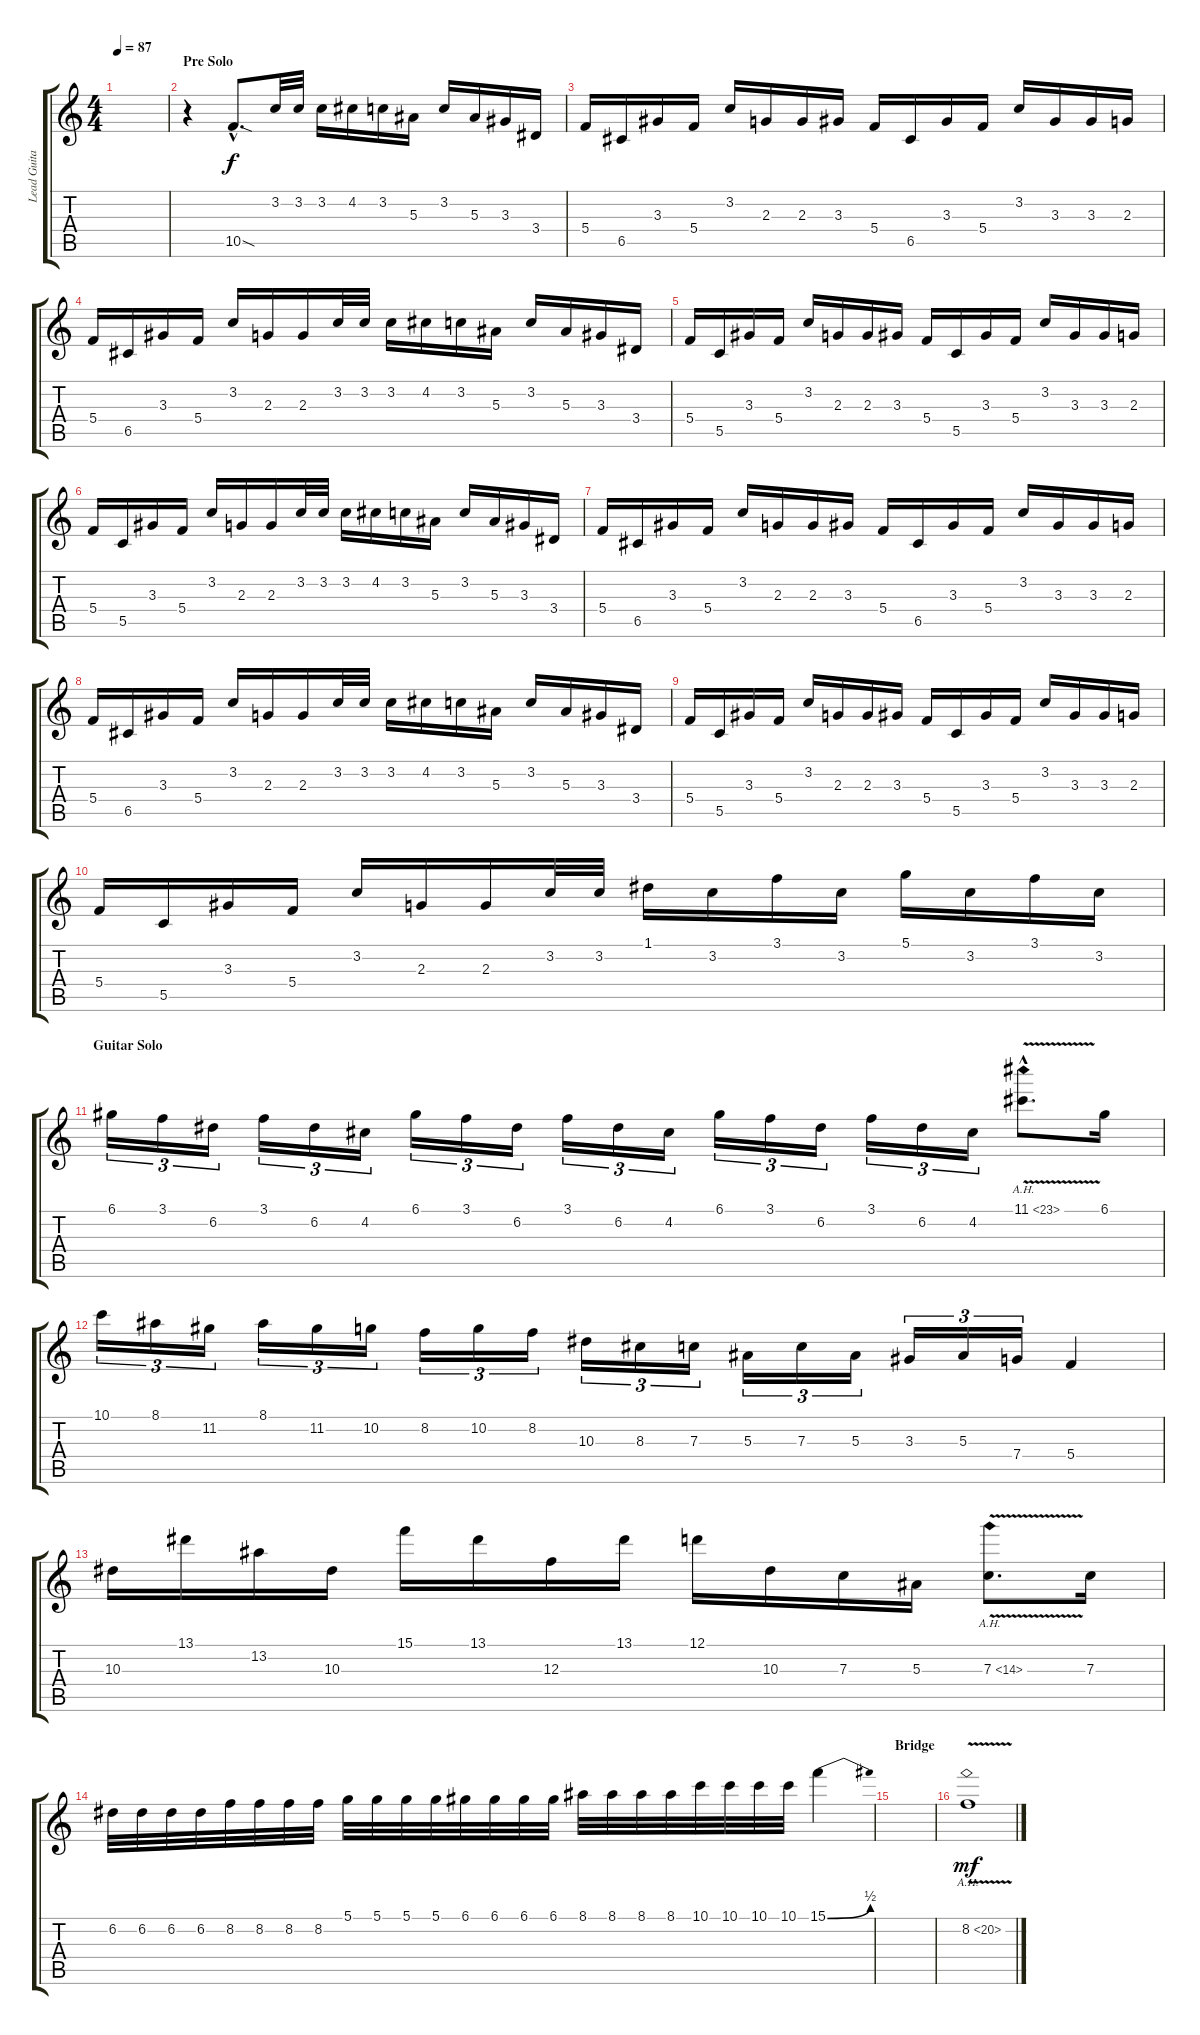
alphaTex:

\track ("Lead Guitar" "Lead Guita") {instrument distortionguitar}
\staff {score tabs}
\tuning (D4 A3 F3 C3 G2 C2) {hide}
\ts (4 4)
\tempo 87
\clef g2
\ks c
|
\section ("" "Pre Solo")
r.4 10.5{sod hac}.8{d dy f} 3.2.32 3.2.32 3.2.16 4.2.16 3.2.16 5.3.16 3.2.16 5.3.16 3.3.16 3.4.16 |
5.4.16 6.5.16 3.3.16 5.4.16 3.2.16 2.3.16 2.3.16 3.3.16 5.4.16 6.5.16 3.3.16 5.4.16 3.2.16 3.3.16 3.3.16 2.3.16 |
5.4.16 6.5.16 3.3.16 5.4.16 3.2.16 2.3.16 2.3.16 3.2.32 3.2.32 3.2.16 4.2.16 3.2.16 5.3.16 3.2.16 5.3.16 3.3.16 3.4.16 |
5.4.16 5.5.16 3.3.16 5.4.16 3.2.16 2.3.16 2.3.16 3.3.16 5.4.16 5.5.16 3.3.16 5.4.16 3.2.16 3.3.16 3.3.16 2.3.16 |
5.4.16 5.5.16 3.3.16 5.4.16 3.2.16 2.3.16 2.3.16 3.2.32 3.2.32 3.2.16 4.2.16 3.2.16 5.3.16 3.2.16 5.3.16 3.3.16 3.4.16 |
5.4.16 6.5.16 3.3.16 5.4.16 3.2.16 2.3.16 2.3.16 3.3.16 5.4.16 6.5.16 3.3.16 5.4.16 3.2.16 3.3.16 3.3.16 2.3.16 |
5.4.16 6.5.16 3.3.16 5.4.16 3.2.16 2.3.16 2.3.16 3.2.32 3.2.32 3.2.16 4.2.16 3.2.16 5.3.16 3.2.16 5.3.16 3.3.16 3.4.16 |
5.4.16 5.5.16 3.3.16 5.4.16 3.2.16 2.3.16 2.3.16 3.3.16 5.4.16 5.5.16 3.3.16 5.4.16 3.2.16 3.3.16 3.3.16 2.3.16 |
5.4.16 5.5.16 3.3.16 5.4.16 3.2.16 2.3.16 2.3.16 3.2.32 3.2.32 1.1.16 3.2.16 3.1.16 3.2.16 5.1.16 3.2.16 3.1.16 3.2.16 |
\section ("" "Guitar Solo")
6.1.16{tu (3 2)} 3.1.16{tu (3 2)} 6.2.16{tu (3 2)} 3.1.16{tu (3 2)} 6.2.16{tu (3 2)} 4.2.16{tu (3 2)} 6.1.16{tu (3 2)} 3.1.16{tu (3 2)} 6.2.16{tu (3 2)} 3.1.16{tu (3 2)} 6.2.16{tu (3 2)} 4.2.16{tu (3 2)} 6.1.16{tu (3 2)} 3.1.16{tu (3 2)} 6.2.16{tu (3 2)} 3.1.16{tu (3 2)} 6.2.16{tu (3 2)} 4.2.16{tu (3 2)} 11.1{ah 12 v hac}.8{d} 6.1.16 |
10.1.16{tu (3 2)} 8.1.16{tu (3 2)} 11.2.16{tu (3 2)} 8.1.16{tu (3 2)} 11.2.16{tu (3 2)} 10.2.16{tu (3 2)} 8.2.16{tu (3 2)} 10.2.16{tu (3 2)} 8.2.16{tu (3 2)} 10.3.16{tu (3 2)} 8.3.16{tu (3 2)} 7.3.16{tu (3 2)} 5.3.16{tu (3 2)} 7.3.16{tu (3 2)} 5.3.16{tu (3 2)} 3.3.16{tu (3 2)} 5.3.16{tu (3 2)} 7.4.16{tu (3 2)} 5.4.4 |
10.3.16 13.1.16 13.2.16 10.3.16 15.1.16 13.1.16 12.3.16 13.1.16 12.1.16 10.3.16 7.3.16 5.3.16 7.3{ah 7 v}.8{d} 7.3.16 |
6.2.32 6.2.32 6.2.32 6.2.32 8.2.32 8.2.32 8.2.32 8.2.32 5.1.32 5.1.32 5.1.32 5.1.32 6.1.32 6.1.32 6.1.32 6.1.32 8.1.32 8.1.32 8.1.32 8.1.32 10.1.32 10.1.32 10.1.32 10.1.32 15.1{be (bend 0 0 60 2)}.4 |
\section ("" "Bridge")
|
8.2{ah 12 v}.1{dy mf}
